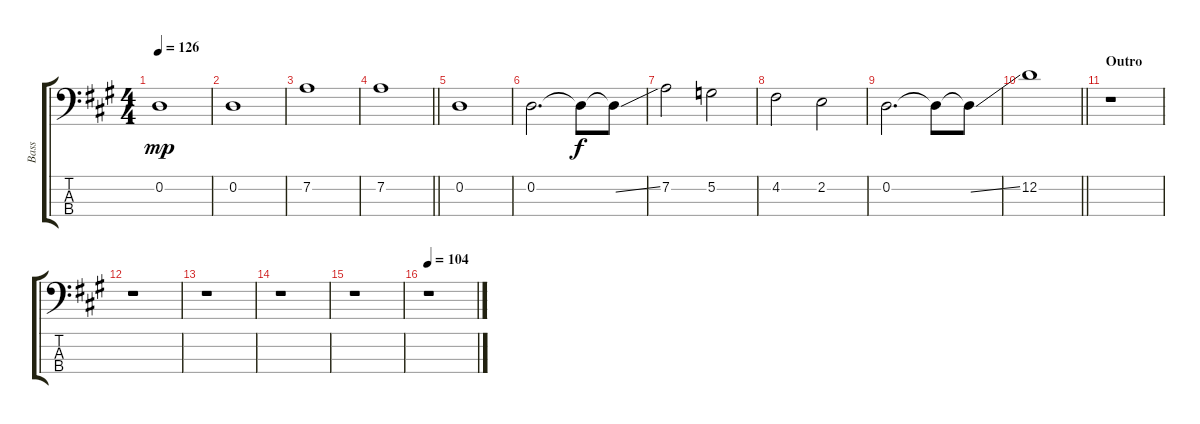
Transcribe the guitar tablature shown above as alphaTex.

\track ("Bass" "Bass") {instrument electricbassfinger}
\staff {score tabs}
\tuning (G2 D2 A1 E1) {hide}
\ts (4 4)
\tempo 126
\clef f4
\ks a
0.2.1{dy mp} |
0.2.1 |
7.2.1 |
\barLineRight lightlight
7.2.1 |
0.2.1 |
0.2.2{d} 0.2{t}.8{dy f} 0.2{ss t}.8 |
7.2.2 5.2.2 |
4.2.2 2.2.2 |
0.2.2{d} 0.2{t}.8 0.2{ss t}.8 |
\barLineRight lightlight
12.2.1 |
\section ("" "Outro")
r.1 |
r.1 |
r.1 |
r.1 |
r.1 |
\tempo 104
r.1
